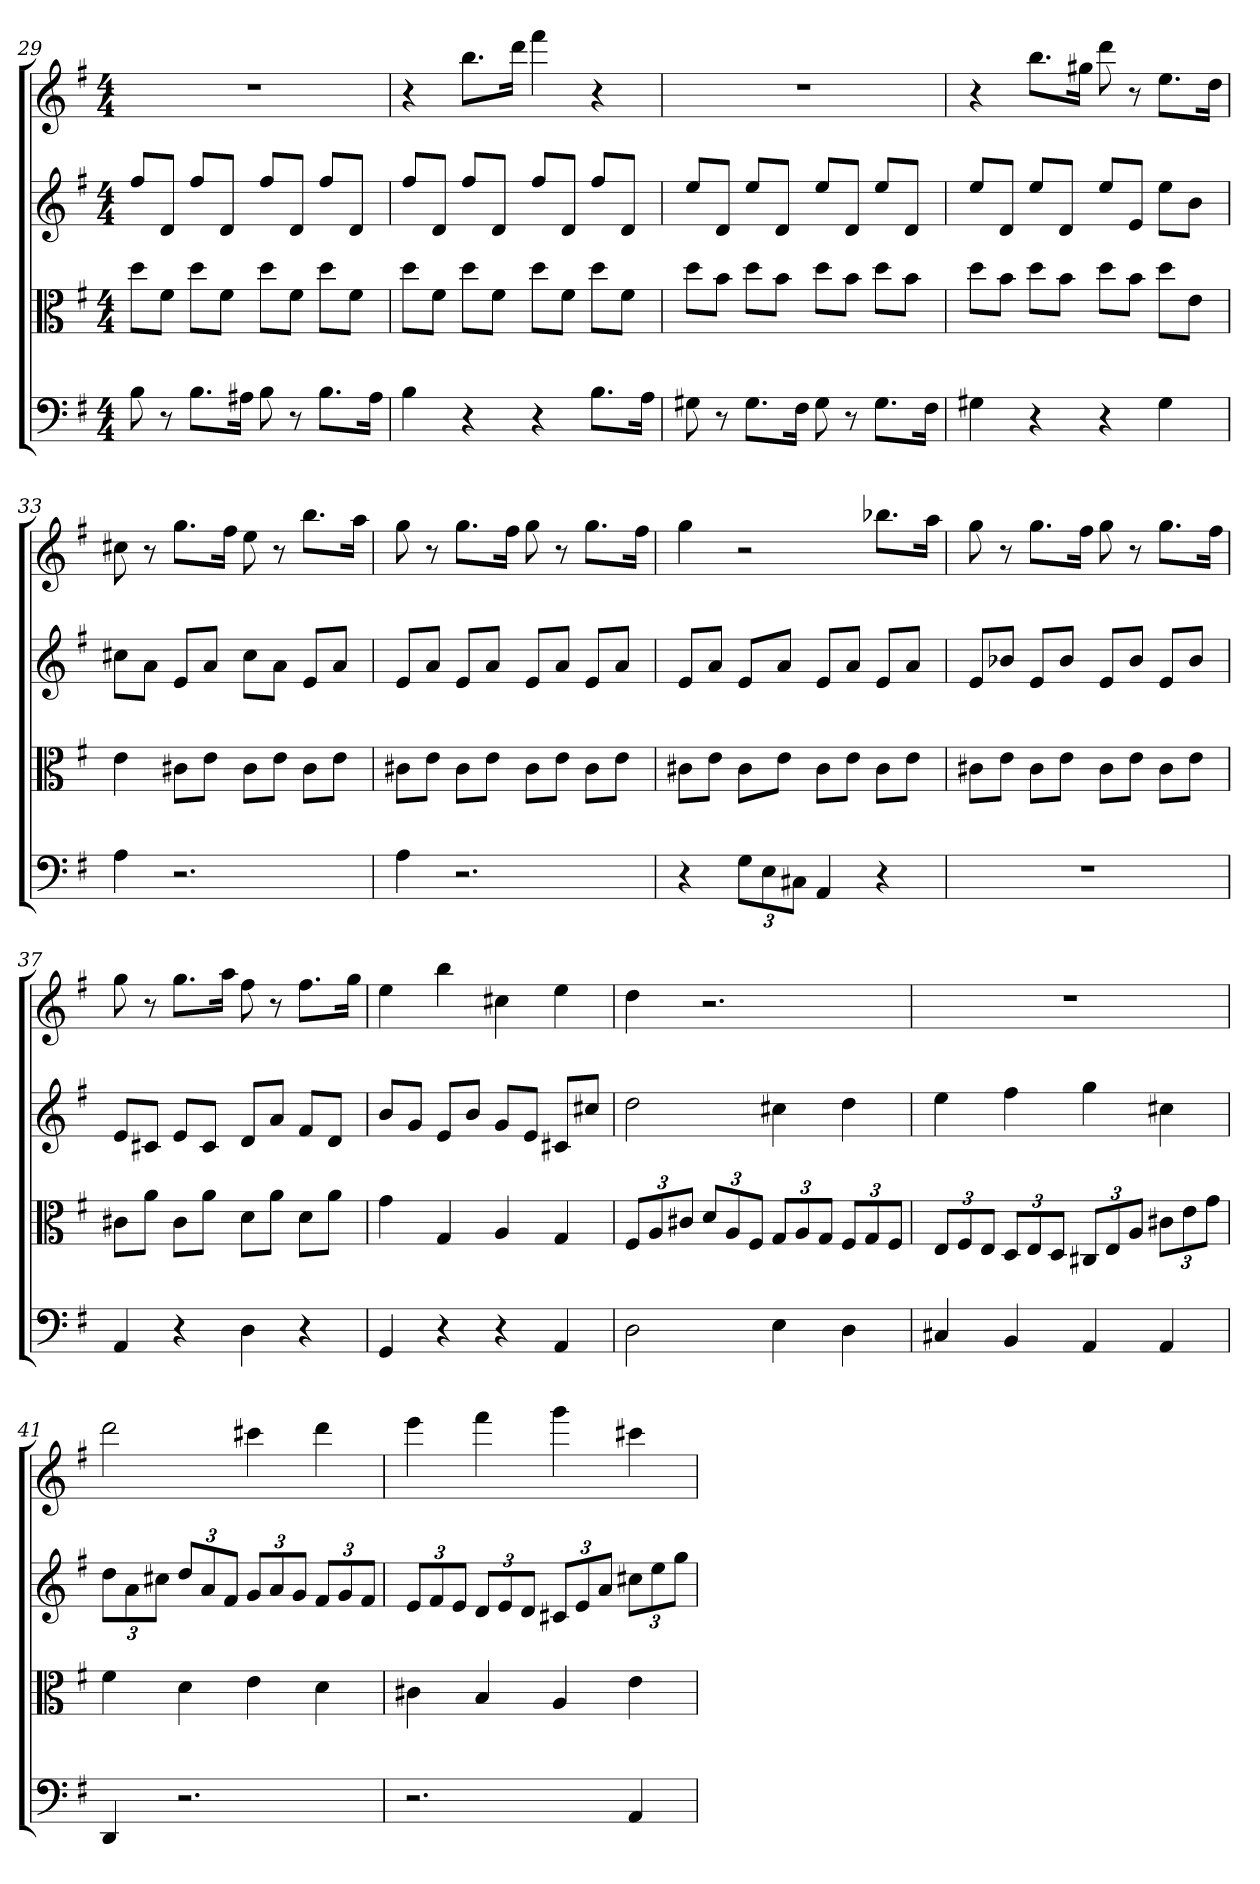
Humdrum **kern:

**kern	**kern	**kern	**kern
*part4	*part3	*part2	*part1
*staff4	*staff3	*staff2	*staff1
*clefF4	*clefC3	*	*
*k[f#]	*k[f#]	*k[f#]	*k[f#]
*G:	*G:	*G:	*G:
*M4/4	*M4/4	*M4/4	*M4/4
=29	=29	=29	=29
8B	8dd\L	8ff#L	1r
8r	8f#\J	8dJ	.
8.B\L	8dd\L	8ff#L	.
.	8f#\J	8dJ	.
16A#X\Jk	.	.	.
8B	8dd\L	8ff#L	.
8r	8f#\J	8dJ	.
8.B\L	8dd\L	8ff#L	.
.	8f#\J	8dJ	.
16A#\Jk	.	.	.
=30	=30	=30	=30
4B	8dd\L	8ff#L	4r
.	8f#\J	8dJ	.
4r	8dd\L	8ff#L	8.bbL
.	8f#\J	8dJ	.
.	.	.	16dddJk
4r	8dd\L	8ff#L	4fff#
.	8f#\J	8dJ	.
8.B\L	8dd\L	8ff#L	4r
.	8f#\J	8dJ	.
16A\Jk	.	.	.
=31	=31	=31	=31
8G#X	8dd\L	8eeL	1r
8r	8b\J	8dJ	.
8.G#\L	8dd\L	8eeL	.
.	8b\J	8dJ	.
16F#\Jk	.	.	.
8G#	8dd\L	8eeL	.
8r	8b\J	8dJ	.
8.G#\L	8dd\L	8eeL	.
.	8b\J	8dJ	.
16F#\Jk	.	.	.
=32	=32	=32	=32
4G#X	8dd\L	8eeL	4r
.	8b\J	8dJ	.
4r	8dd\L	8eeL	8.bbL
.	8b\J	8dJ	.
.	.	.	16gg#XJk
4r	8dd\L	8eeL	8ddd
.	8b\J	8eJ	8r
4G#	8dd\L	8eeL	8.eeL
.	8e\J	8bJ	.
.	.	.	16ddJk
=33	=33	=33	=33
4A	4e	8cc#XL	8cc#X
.	.	8aJ	8r
2.r	8c#X\L	8eL	8.ggL
.	8e\J	8aJ	.
.	.	.	16ff#Jk
.	8c#\L	8cc#L	8ee
.	8e\J	8aJ	8r
.	8c#\L	8eL	8.bbL
.	8e\J	8aJ	.
.	.	.	16aaJk
=34	=34	=34	=34
4A	8c#X\L	8eL	8gg
.	8e\J	8aJ	8r
2.r	8c#\L	8eL	8.ggL
.	8e\J	8aJ	.
.	.	.	16ff#Jk
.	8c#\L	8eL	8gg
.	8e\J	8aJ	8r
.	8c#\L	8eL	8.ggL
.	8e\J	8aJ	.
.	.	.	16ff#Jk
=35	=35	=35	=35
4r	8c#X\L	8eL	4gg
.	8e\J	8aJ	.
12G\L	8c#\L	8eL	2r
12E\	.	.	.
.	8e\J	8aJ	.
12C#X\J	.	.	.
4AA	8c#\L	8eL	.
.	8e\J	8aJ	.
4r	8c#\L	8eL	8.bb-XL
.	8e\J	8aJ	.
.	.	.	16aaJk
=36	=36	=36	=36
1r	8c#X\L	8eL	8gg
.	8e\J	8b-XJ	8r
.	8c#\L	8eL	8.ggL
.	8e\J	8b-J	.
.	.	.	16ff#Jk
.	8c#\L	8eL	8gg
.	8e\J	8b-J	8r
.	8c#\L	8eL	8.ggL
.	8e\J	8b-J	.
.	.	.	16ff#Jk
=37	=37	=37	=37
4AA	8c#X\L	8eL	8gg
.	8a\J	8c#XJ	8r
4r	8c#\L	8eL	8.ggL
.	8a\J	8c#J	.
.	.	.	16aaJk
4D	8d\L	8dL	8ff#
.	8a\J	8aJ	8r
4r	8d\L	8f#L	8.ff#L
.	8a\J	8dJ	.
.	.	.	16ggJk
=38	=38	=38	=38
4GG	4g	8bL	4ee
.	.	8gJ	.
4r	4G	8eL	4bb
.	.	8bJ	.
4r	4A	8gL	4cc#X
.	.	8eJ	.
4AA	4G	8c#XL	4ee
.	.	8cc#XJ	.
=39	=39	=39	=39
2D	12F#/L	2dd	4dd
.	12A/	.	.
.	12c#X/J	.	.
.	12d/L	.	2.r
.	12A/	.	.
.	12F#/J	.	.
4E	12G/L	4cc#X	.
.	12A/	.	.
.	12G/J	.	.
4D	12F#/L	4dd	.
.	12G/	.	.
.	12F#/J	.	.
=40	=40	=40	=40
4C#X	12E/L	4ee	1r
.	12F#/	.	.
.	12E/J	.	.
4BB	12D/L	4ff#	.
.	12E/	.	.
.	12D/J	.	.
4AA	12C#X/L	4gg	.
.	12E/	.	.
.	12A/J	.	.
4AA	12c#X\L	4cc#X	.
.	12e\	.	.
.	12g\J	.	.
=41	=41	=41	=41
4DD	4f#	12ddL	2ddd
.	.	12a	.
.	.	12cc#XJ	.
2.r	4d	12ddL	.
.	.	12a	.
.	.	12f#J	.
.	4e	12gL	4ccc#X
.	.	12a	.
.	.	12gJ	.
.	4d	12f#L	4ddd
.	.	12g	.
.	.	12f#J	.
=42	=42	=42	=42
2.r	4c#X	12eL	4eee
.	.	12f#	.
.	.	12eJ	.
.	4B	12dL	4fff#
.	.	12e	.
.	.	12dJ	.
.	4A	12c#XL	4ggg
.	.	12e	.
.	.	12aJ	.
4AA	4e	12cc#XL	4ccc#X
.	.	12ee	.
.	.	12ggJ	.
=	=	=	=
*-	*-	*-	*-
